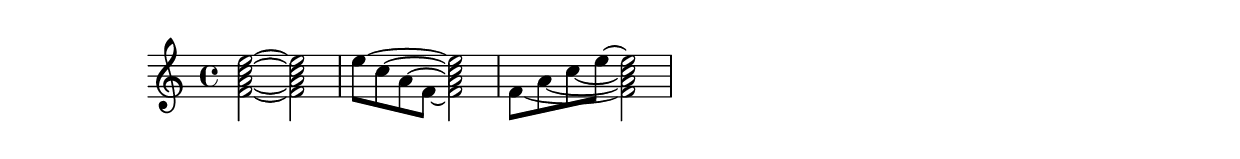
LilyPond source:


\header {

  texidoc = "Advanced tie chord formatting also works with arpegiated
ties.  Due to arpeggios, tie directions may be changed relative to the
unarpegiated case."

  
}

\version "2.14.0"


\layout { ragged-right = ##t }
\new Staff \relative c'' {
  <e c a f>2~ <e c a f> |
  \set tieWaitForNote = ##t
  e8~ c~ a~ f~ <e' c a f>2 |
  f,8~ a~ c~ e~ <f, a c e>2 |
}

